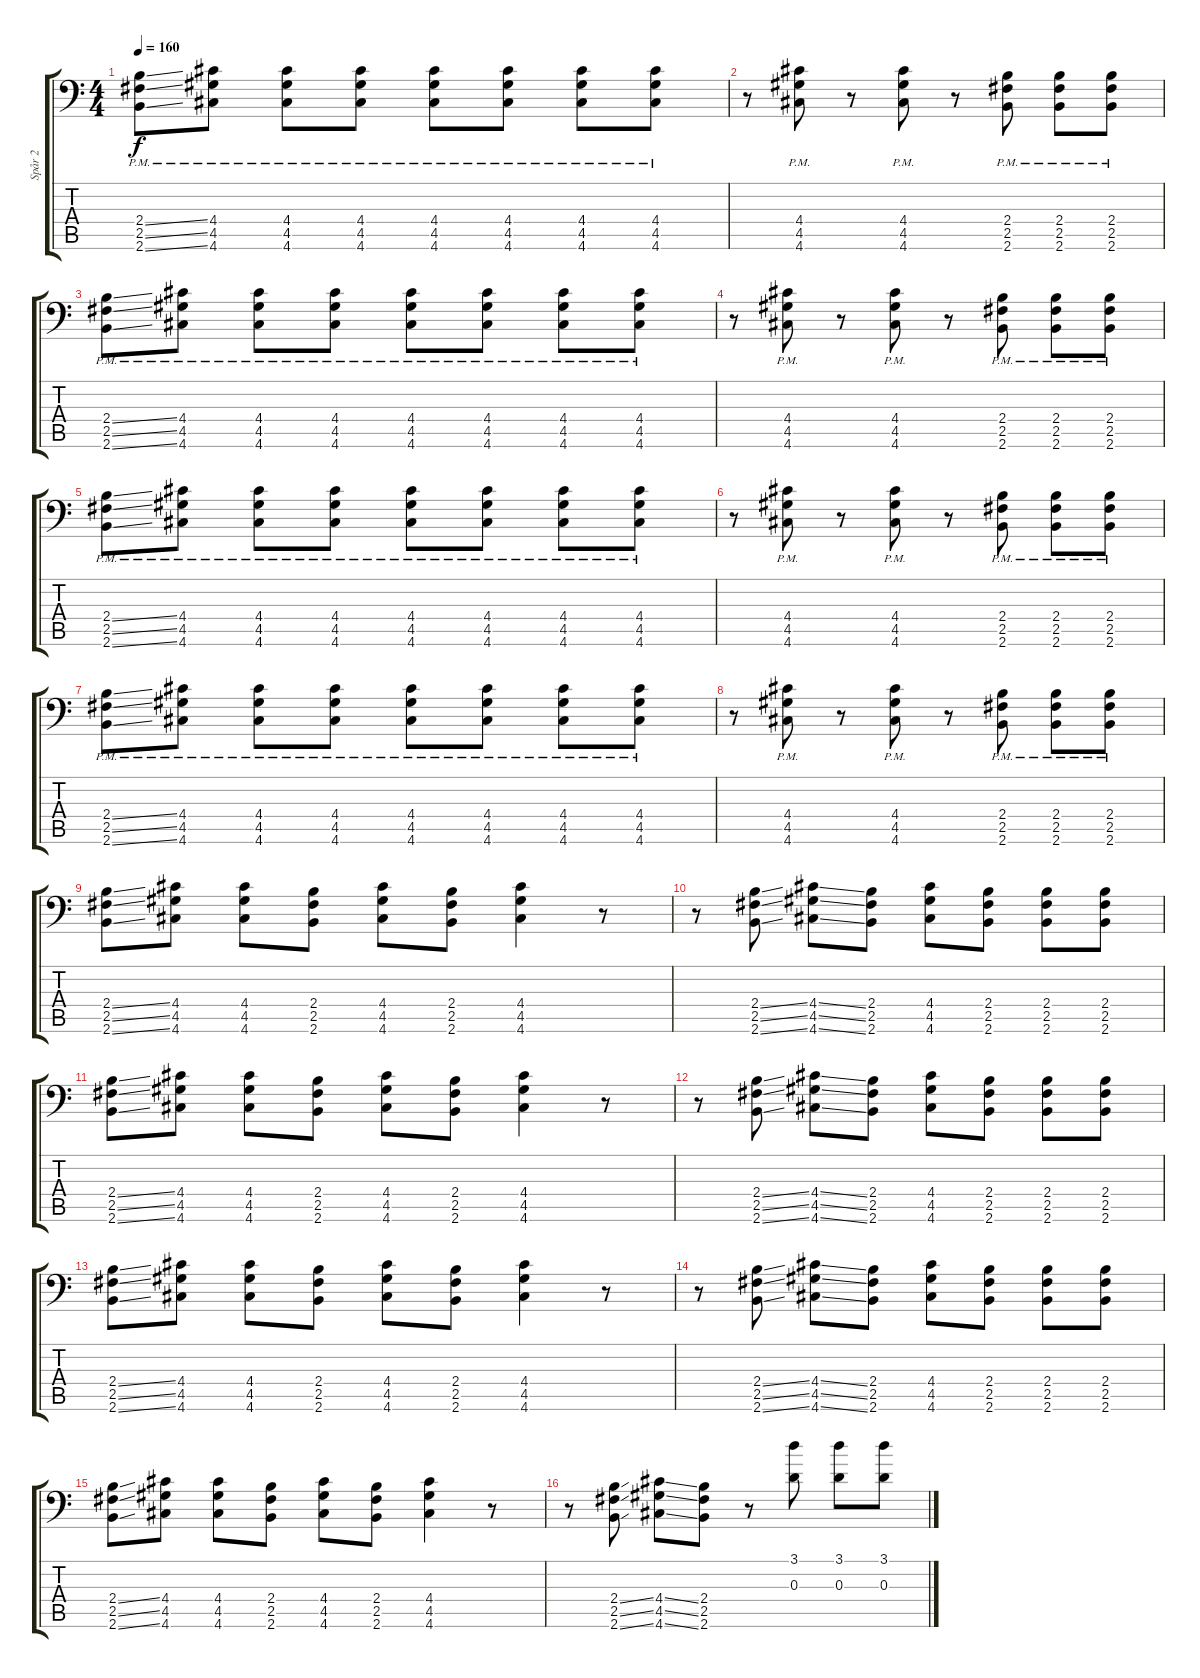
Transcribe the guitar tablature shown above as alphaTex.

\track ("Spår 2" "Spår 2") {instrument distortionguitar}
\staff {score tabs}
\tuning (B3 Gb3 D3 A2 E2 A1) {hide}
\ts (4 4)
\tempo 160
\clef f4
\ks c
(2.4{ss pm} 2.5{ss pm} 2.6{ss pm}).8{dy f} (4.4{pm} 4.5{pm} 4.6{pm}).8 (4.4{pm} 4.5{pm} 4.6{pm}).8 (4.4{pm} 4.5{pm} 4.6{pm}).8 (4.4{pm} 4.5{pm} 4.6{pm}).8 (4.4{pm} 4.5{pm} 4.6{pm}).8 (4.4{pm} 4.5{pm} 4.6{pm}).8 (4.4{pm} 4.5{pm} 4.6{pm}).8 |
r.8 (4.4{pm} 4.5{pm} 4.6{pm}).8 r.8 (4.4{pm} 4.5{pm} 4.6{pm}).8 r.8 (2.4{pm} 2.5{pm} 2.6{pm}).8 (2.4{pm} 2.5{pm} 2.6{pm}).8 (2.4{pm} 2.5{pm} 2.6{pm}).8 |
(2.4{ss pm} 2.5{ss pm} 2.6{ss pm}).8 (4.4{pm} 4.5{pm} 4.6{pm}).8 (4.4{pm} 4.5{pm} 4.6{pm}).8 (4.4{pm} 4.5{pm} 4.6{pm}).8 (4.4{pm} 4.5{pm} 4.6{pm}).8 (4.4{pm} 4.5{pm} 4.6{pm}).8 (4.4{pm} 4.5{pm} 4.6{pm}).8 (4.4{pm} 4.5{pm} 4.6{pm}).8 |
r.8 (4.4{pm} 4.5{pm} 4.6{pm}).8 r.8 (4.4{pm} 4.5{pm} 4.6{pm}).8 r.8 (2.4{pm} 2.5{pm} 2.6{pm}).8 (2.4{pm} 2.5{pm} 2.6{pm}).8 (2.4{pm} 2.5{pm} 2.6{pm}).8 |
(2.4{ss pm} 2.5{ss pm} 2.6{ss pm}).8 (4.4{pm} 4.5{pm} 4.6{pm}).8 (4.4{pm} 4.5{pm} 4.6{pm}).8 (4.4{pm} 4.5{pm} 4.6{pm}).8 (4.4{pm} 4.5{pm} 4.6{pm}).8 (4.4{pm} 4.5{pm} 4.6{pm}).8 (4.4{pm} 4.5{pm} 4.6{pm}).8 (4.4{pm} 4.5{pm} 4.6{pm}).8 |
r.8 (4.4{pm} 4.5{pm} 4.6{pm}).8 r.8 (4.4{pm} 4.5{pm} 4.6{pm}).8 r.8 (2.4{pm} 2.5{pm} 2.6{pm}).8 (2.4{pm} 2.5{pm} 2.6{pm}).8 (2.4{pm} 2.5{pm} 2.6{pm}).8 |
(2.4{ss pm} 2.5{ss pm} 2.6{ss pm}).8 (4.4{pm} 4.5{pm} 4.6{pm}).8 (4.4{pm} 4.5{pm} 4.6{pm}).8 (4.4{pm} 4.5{pm} 4.6{pm}).8 (4.4{pm} 4.5{pm} 4.6{pm}).8 (4.4{pm} 4.5{pm} 4.6{pm}).8 (4.4{pm} 4.5{pm} 4.6{pm}).8 (4.4{pm} 4.5{pm} 4.6{pm}).8 |
r.8 (4.4{pm} 4.5{pm} 4.6{pm}).8 r.8 (4.4{pm} 4.5{pm} 4.6{pm}).8 r.8 (2.4{pm} 2.5{pm} 2.6{pm}).8 (2.4{pm} 2.5{pm} 2.6{pm}).8 (2.4{pm} 2.5{pm} 2.6{pm}).8 |
(2.4{ss} 2.5{ss} 2.6{ss}).8 (4.4 4.5 4.6).8 (4.4 4.5 4.6).8 (2.4 2.5 2.6).8 (4.4 4.5 4.6).8 (2.4 2.5 2.6).8 (4.4 4.5 4.6).4 r.8 |
r.8 (2.4{ss} 2.5{ss} 2.6{ss}).8 (4.4{ss} 4.5{ss} 4.6{ss}).8 (2.4 2.5 2.6).8 (4.4 4.5 4.6).8 (2.4 2.5 2.6).8 (2.4 2.5 2.6).8 (2.4 2.5 2.6).8 |
(2.4{ss} 2.5{ss} 2.6{ss}).8 (4.4 4.5 4.6).8 (4.4 4.5 4.6).8 (2.4 2.5 2.6).8 (4.4 4.5 4.6).8 (2.4 2.5 2.6).8 (4.4 4.5 4.6).4 r.8 |
r.8 (2.4{ss} 2.5{ss} 2.6{ss}).8 (4.4{ss} 4.5{ss} 4.6{ss}).8 (2.4 2.5 2.6).8 (4.4 4.5 4.6).8 (2.4 2.5 2.6).8 (2.4 2.5 2.6).8 (2.4 2.5 2.6).8 |
(2.4{ss} 2.5{ss} 2.6{ss}).8 (4.4 4.5 4.6).8 (4.4 4.5 4.6).8 (2.4 2.5 2.6).8 (4.4 4.5 4.6).8 (2.4 2.5 2.6).8 (4.4 4.5 4.6).4 r.8 |
r.8 (2.4{ss} 2.5{ss} 2.6{ss}).8 (4.4{ss} 4.5{ss} 4.6{ss}).8 (2.4 2.5 2.6).8 (4.4 4.5 4.6).8 (2.4 2.5 2.6).8 (2.4 2.5 2.6).8 (2.4 2.5 2.6).8 |
(2.4{ss} 2.5{ss} 2.6{ss}).8 (4.4 4.5 4.6).8 (4.4 4.5 4.6).8 (2.4 2.5 2.6).8 (4.4 4.5 4.6).8 (2.4 2.5 2.6).8 (4.4 4.5 4.6).4 r.8 |
r.8 (2.4{ss} 2.5{ss} 2.6{ss}).8 (4.4{ss} 4.5{ss} 4.6{ss}).8 (2.4 2.5 2.6).8 r.8 (3.1 0.3).8 (3.1 0.3).8 (3.1 0.3).8
